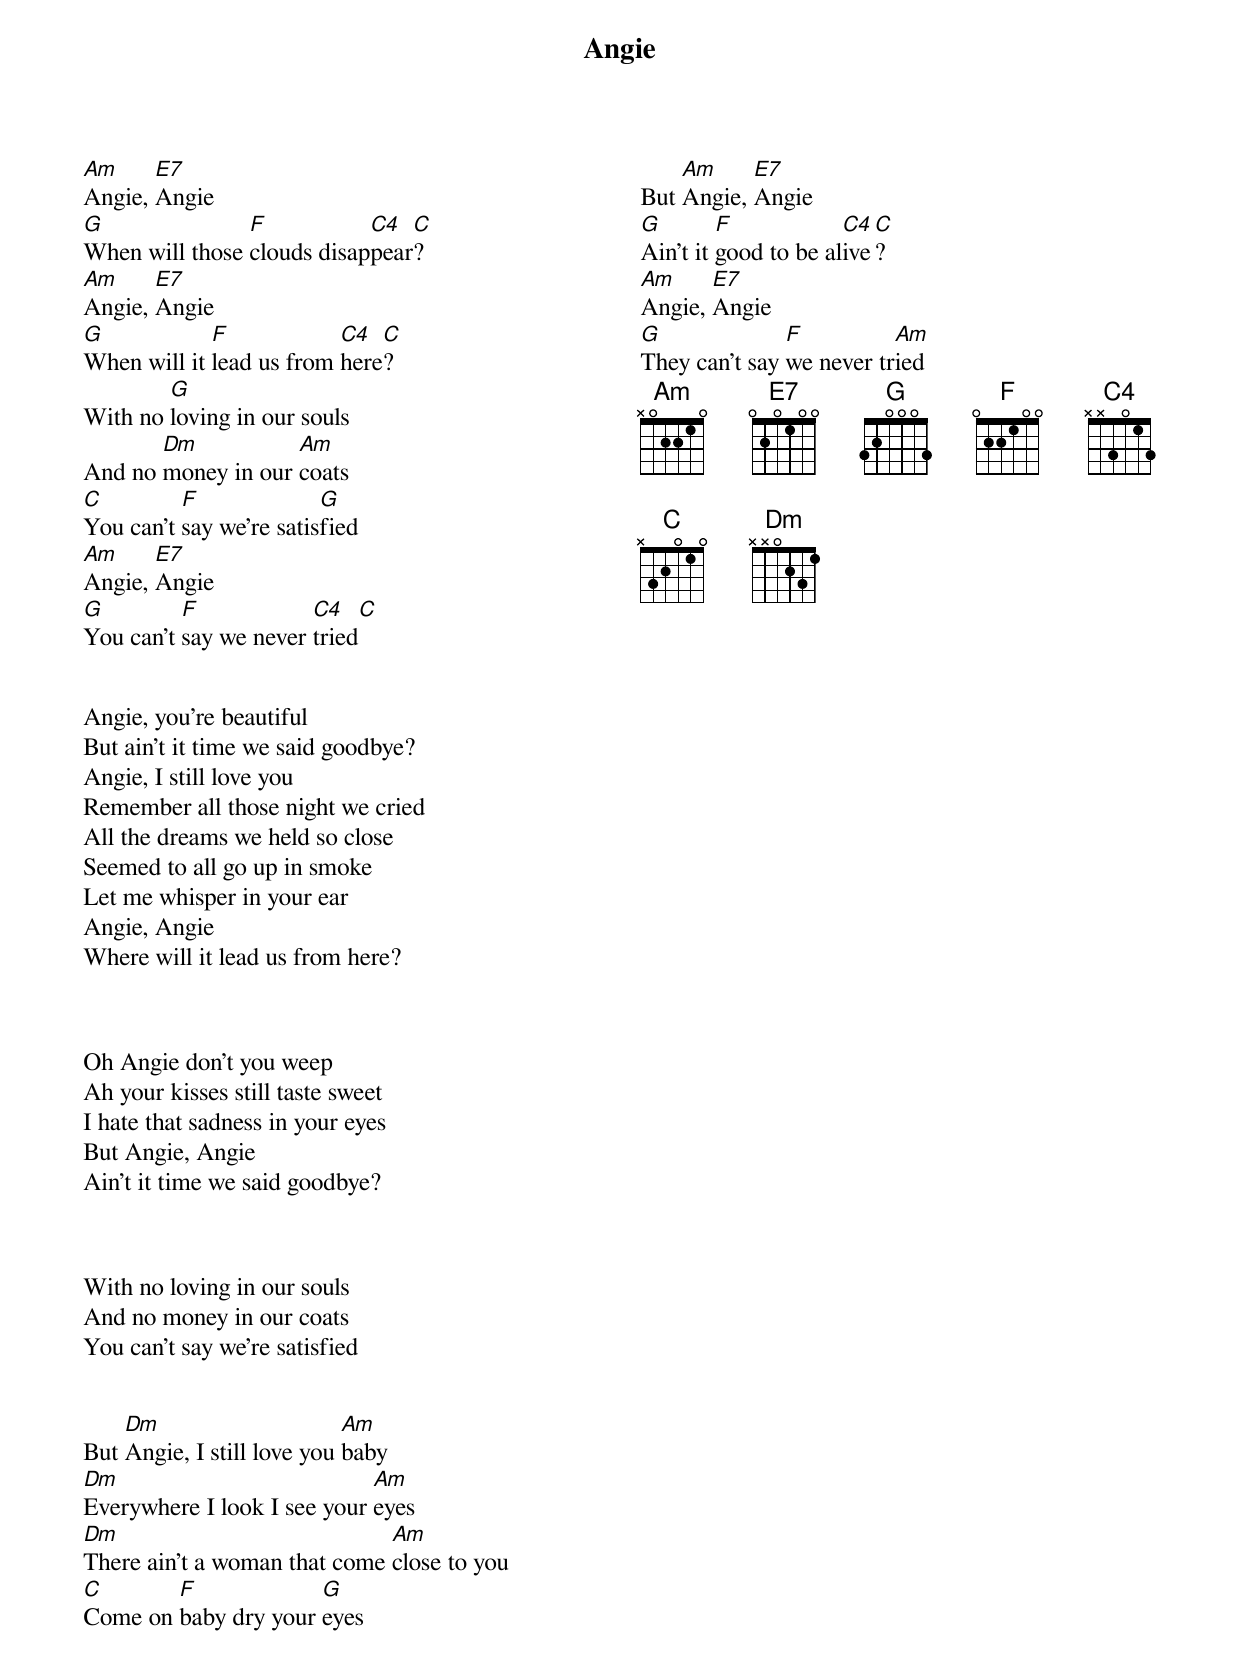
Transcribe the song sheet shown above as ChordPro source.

{title: Angie}
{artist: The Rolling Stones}
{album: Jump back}
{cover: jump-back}
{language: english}
{columns: 2}
{define: Am frets X 0 2 2 1 0}
{define: E7* frets 0 0 X 4 3 0 special}
{define: G4 base-fret 3 frets X X 3 3 1 1 special}
{define: F4 frets X X 3 3 1 1 special}
{define: F base-fret 1 frets 0 2 2 1 0 0}
{define: C4 frets X 3 3 0 1 1 special}
{define: C frets X 3 2 0 1 0}
{define: G4/B frets X 2 0 0 1 X special}
{define: E7 frets 0 2 0 1 0 0}
{define: G frets 3 2 0 0 0 3}
{define: Em7 frets 0 1 0 0 0 0}
{define: Dm frets X X 0 2 3 1}

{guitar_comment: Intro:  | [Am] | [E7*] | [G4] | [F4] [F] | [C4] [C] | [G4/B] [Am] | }


[Am]Angie, [E7]Angie
[G]When will those [F]clouds disap[C4]pear[C]?
[Am]Angie, [E7]Angie
[G]When will it [F]lead us from [C4]here[C]?
With no [G]loving in our souls
And no [Dm]money in our [Am]coats
[C]You can't [F]say we're satis[G]fied
[Am]Angie, [E7]Angie
[G]You can't [F]say we never [C4]tried[C]


Angie, you're beautiful
But ain't it time we said goodbye?
Angie, I still love you
Remember all those night we cried
All the dreams we held so close
Seemed to all go up in smoke
Let me whisper in your ear
Angie, Angie
Where will it lead us from here?

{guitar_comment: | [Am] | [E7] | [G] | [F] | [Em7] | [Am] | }


Oh Angie don't you weep
Ah your kisses still taste sweet
I hate that sadness in your eyes
But Angie, Angie
Ain't it time we said goodbye?

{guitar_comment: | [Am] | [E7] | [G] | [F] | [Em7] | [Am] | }


With no loving in our souls
And no money in our coats
You can't say we're satisfied


But [Dm]Angie, I still love you [Am]baby
[Dm]Everywhere I look I see your [Am]eyes
[Dm]There ain't a woman that come [Am]close to you
[C]Come on [F]baby dry your [G]eyes


But [Am]Angie, [E7]Angie
[G]Ain't it [F]good to be al[C4]ive[C]?
[Am]Angie, [E7]Angie
[G]They can't say [F]we never tr[Am]ied
